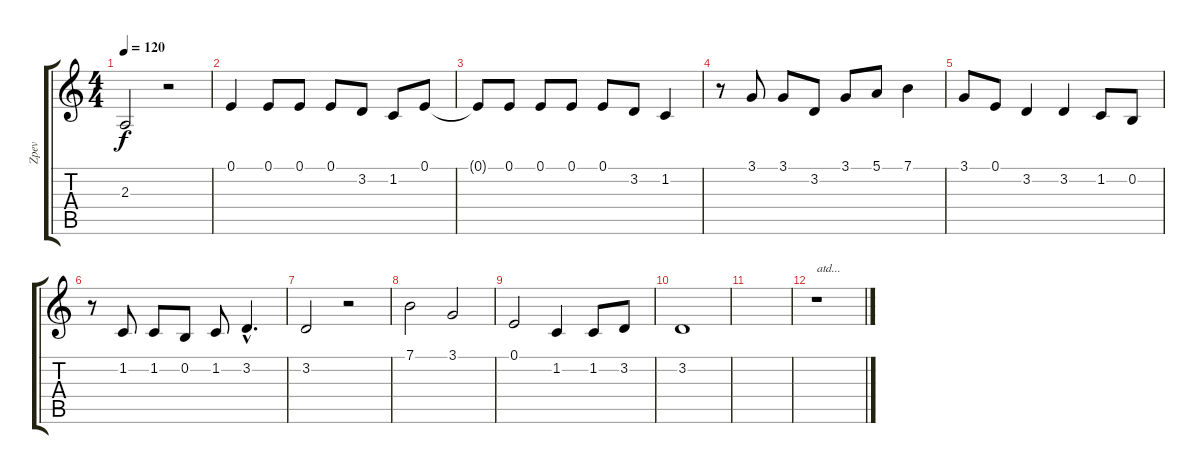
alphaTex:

\track ("Zpev" "Zpev") {instrument flute}
\staff {score tabs}
\tuning (E4 B3 G3 D3 A2 E2) {hide}
\ts (4 4)
\tempo 120
\clef g2
\ks c
2.3.2{dy f} r.2 |
0.1.4 0.1.8 0.1.8 0.1.8 3.2.8 1.2.8 0.1.8 |
0.1{t}.8 0.1.8 0.1.8 0.1.8 0.1.8 3.2.8 1.2.4 |
r.8 3.1.8 3.1.8 3.2.8 3.1.8 5.1.8 7.1.4 |
3.1.8 0.1.8 3.2.4 3.2.4 1.2.8 0.2.8 |
r.8 1.2.8 1.2.8 0.2.8 1.2.8 3.2{hac}.4{d} |
3.2.2 r.2 |
7.1.2 3.1.2 |
0.1.2 1.2.4 1.2.8 3.2.8 |
3.2.1 |
|
r.1{txt "atd..."}
